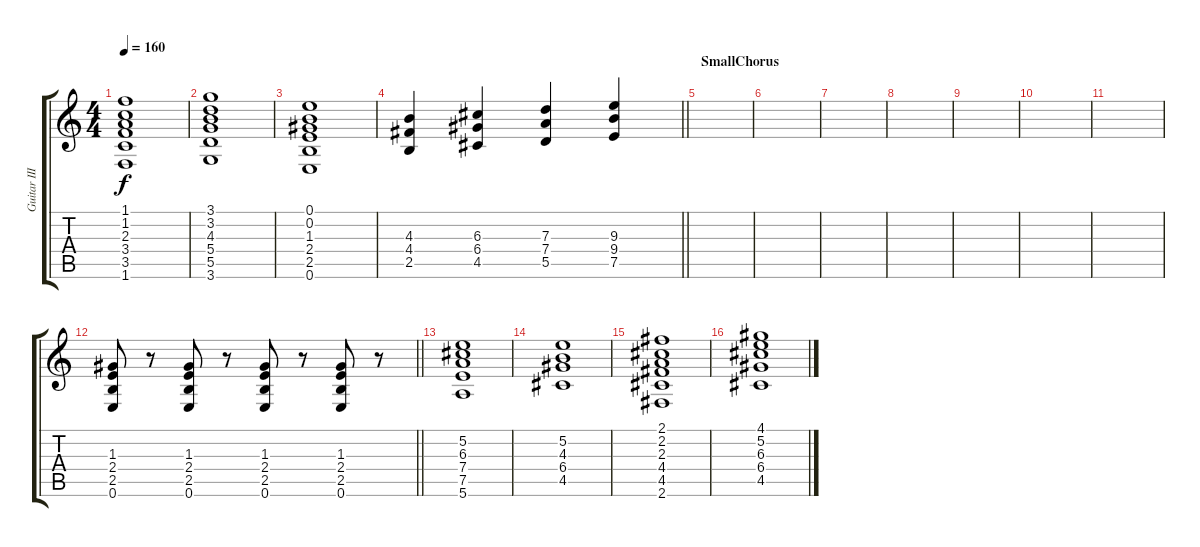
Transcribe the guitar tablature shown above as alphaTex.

\track ("Guitar III" "Guitar III") {instrument acousticguitarsteel}
\staff {score tabs}
\tuning (E4 B3 G3 D3 A2 E2) {hide}
\ts (4 4)
\tempo 160
\clef g2
\ks c
(1.1 1.2 2.3 3.4 3.5 1.6).1{dy f} |
(3.1 3.2 4.3 5.4 5.5 3.6).1 |
(0.1 0.2 1.3 2.4 2.5 0.6).1 |
\barLineRight lightlight
(4.3 4.4 2.5).4 (6.3 6.4 4.5).4 (7.3 7.4 5.5).4 (9.3 9.4 7.5).4 |
\section ("" "SmallChorus")
|
|
|
|
|
|
|
\barLineRight lightlight
(1.3 2.4 2.5 0.6).8 r.8 (1.3 2.4 2.5 0.6).8 r.8 (1.3 2.4 2.5 0.6).8 r.8 (1.3 2.4 2.5 0.6).8 r.8 |
(5.2 6.3 7.4 7.5 5.6).1 |
(5.2 4.3 6.4 4.5).1 |
(2.1 2.2 2.3 4.4 4.5 2.6).1 |
(4.1 5.2 6.3 6.4 4.5).1
